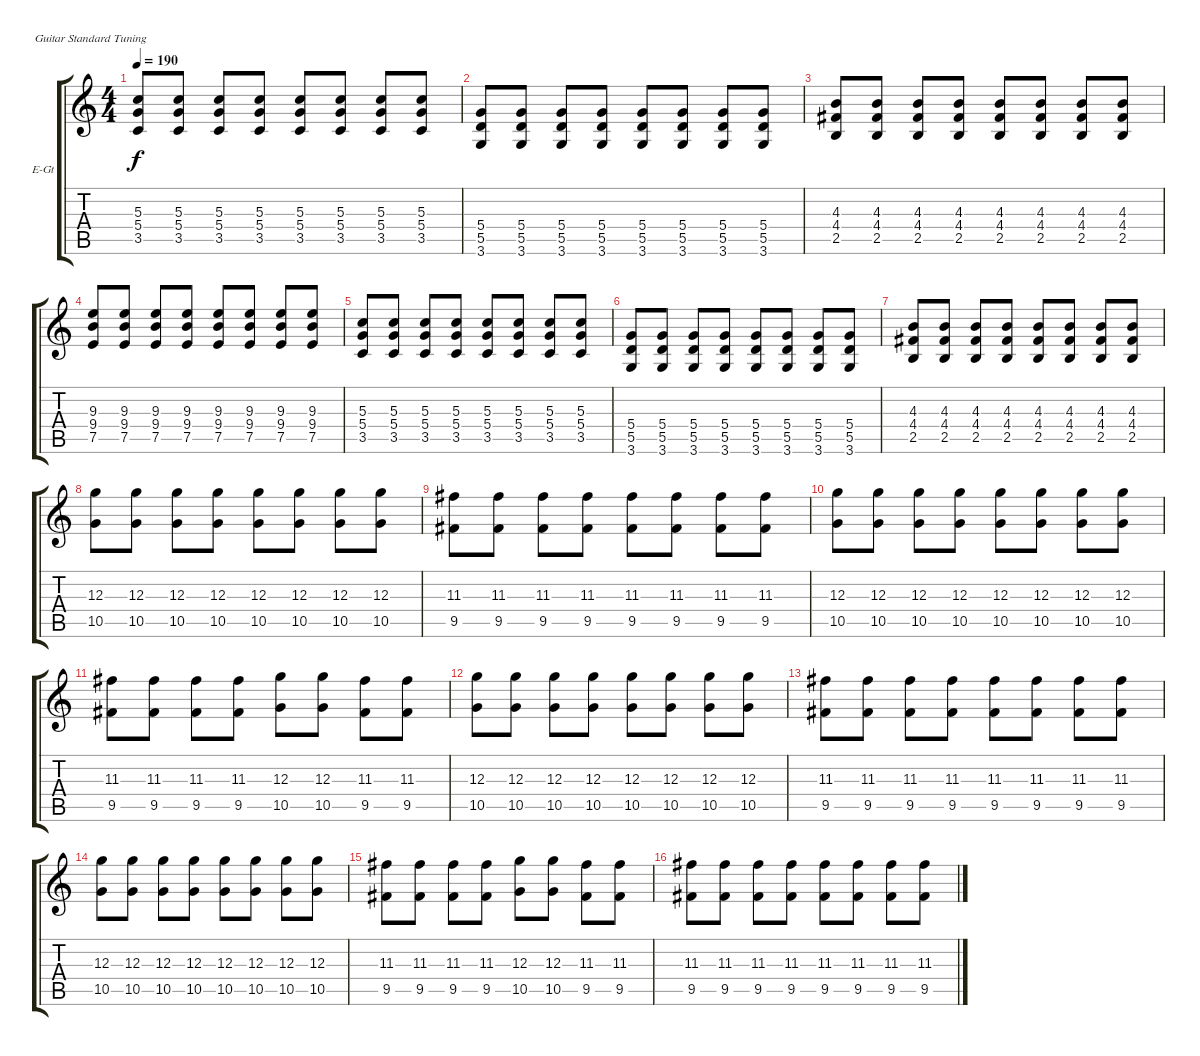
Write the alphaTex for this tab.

\defaultSystemsLayout 4
\bracketExtendMode groupsimilarinstruments
\firstSystemTrackNameOrientation horizontal
\otherSystemsTrackNameOrientation horizontal
\track ("Electric Guitar" "E-Gt") {instrument distortionguitar}
\staff {score tabs}
\tuning (E4 B3 G3 D3 A2 E2)
\ts (4 4)
\tempo 190
\clef g2
\scale
0.333333
\ks c
(5.3 5.4 3.5).8{dy f} (5.3 5.4 3.5).8 (5.3 5.4 3.5).8 (5.3 5.4 3.5).8 (5.3 5.4 3.5).8 (5.3 5.4 3.5).8 (5.3 5.4 3.5).8 (5.3 5.4 3.5).8 |
\scale
0.333333 (5.4 5.5 3.6).8 (5.4 5.5 3.6).8 (5.4 5.5 3.6).8 (5.4 5.5 3.6).8 (5.4 5.5 3.6).8 (5.4 5.5 3.6).8 (5.4 5.5 3.6).8 (5.4 5.5 3.6).8 |
\scale
0.333333 (4.3 4.4 2.5).8 (4.3 4.4 2.5).8 (4.3 4.4 2.5).8 (4.3 4.4 2.5).8 (4.3 4.4 2.5).8 (4.3 4.4 2.5).8 (4.3 4.4 2.5).8 (4.3 4.4 2.5).8 |
\scale
0.333333 (9.3 9.4 7.5).8 (9.3 9.4 7.5).8 (9.3 9.4 7.5).8 (9.3 9.4 7.5).8 (9.3 9.4 7.5).8 (9.3 9.4 7.5).8 (9.3 9.4 7.5).8 (9.3 9.4 7.5).8 |
\scale
0.333333 (5.3 5.4 3.5).8 (5.3 5.4 3.5).8 (5.3 5.4 3.5).8 (5.3 5.4 3.5).8 (5.3 5.4 3.5).8 (5.3 5.4 3.5).8 (5.3 5.4 3.5).8 (5.3 5.4 3.5).8 |
\scale
0.333333 (5.4 5.5 3.6).8 (5.4 5.5 3.6).8 (5.4 5.5 3.6).8 (5.4 5.5 3.6).8 (5.4 5.5 3.6).8 (5.4 5.5 3.6).8 (5.4 5.5 3.6).8 (5.4 5.5 3.6).8 |
\scale
0.333333 (4.3 4.4 2.5).8 (4.3 4.4 2.5).8 (4.3 4.4 2.5).8 (4.3 4.4 2.5).8 (4.3 4.4 2.5).8 (4.3 4.4 2.5).8 (4.3 4.4 2.5).8 (4.3 4.4 2.5).8 |
\scale
0.333333 (12.3 10.5).8 (12.3 10.5).8 (12.3 10.5).8 (12.3 10.5).8 (12.3 10.5).8 (12.3 10.5).8 (12.3 10.5).8 (12.3 10.5).8 |
\scale
0.333333 (11.3 9.5).8 (11.3 9.5).8 (11.3 9.5).8 (11.3 9.5).8 (11.3 9.5).8 (11.3 9.5).8 (11.3 9.5).8 (11.3 9.5).8 |
\scale
0.333333 (12.3 10.5).8 (12.3 10.5).8 (12.3 10.5).8 (12.3 10.5).8 (12.3 10.5).8 (12.3 10.5).8 (12.3 10.5).8 (12.3 10.5).8 |
\scale
0.333333 (11.3 9.5).8 (11.3 9.5).8 (11.3 9.5).8 (11.3 9.5).8 (12.3 10.5).8 (12.3 10.5).8 (11.3 9.5).8 (11.3 9.5).8 |
\scale
0.333333 (12.3 10.5).8 (12.3 10.5).8 (12.3 10.5).8 (12.3 10.5).8 (12.3 10.5).8 (12.3 10.5).8 (12.3 10.5).8 (12.3 10.5).8 |
\scale
0.333333 (11.3 9.5).8 (11.3 9.5).8 (11.3 9.5).8 (11.3 9.5).8 (11.3 9.5).8 (11.3 9.5).8 (11.3 9.5).8 (11.3 9.5).8 |
\scale
0.333333 (12.3 10.5).8 (12.3 10.5).8 (12.3 10.5).8 (12.3 10.5).8 (12.3 10.5).8 (12.3 10.5).8 (12.3 10.5).8 (12.3 10.5).8 |
\scale
0.333333 (11.3 9.5).8 (11.3 9.5).8 (11.3 9.5).8 (11.3 9.5).8 (12.3 10.5).8 (12.3 10.5).8 (11.3 9.5).8 (11.3 9.5).8 |
\scale
0.333333 (11.3 9.5).8 (11.3 9.5).8 (11.3 9.5).8 (11.3 9.5).8 (11.3 9.5).8 (11.3 9.5).8 (11.3 9.5).8 (11.3 9.5).8
